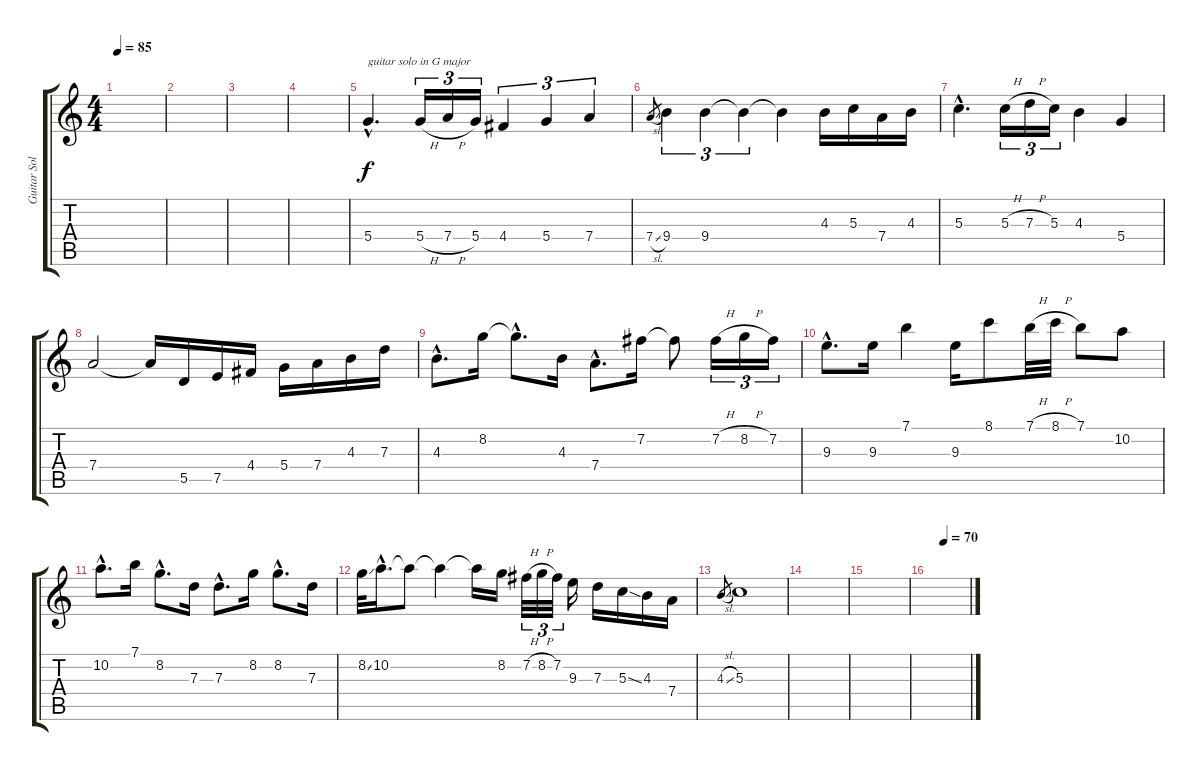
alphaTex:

\track ("Guitar Solo" "Guitar Sol") {instrument acousticguitarnylon}
\staff {score tabs}
\tuning (E4 B3 G3 D3 A2 E2) {hide}
\ts (4 4)
\tempo 85
\clef g2
\ks c
|
|
|
|
5.4{hac}.4{d txt "guitar solo in G major"} 5.4{h}.16{tu (3 2)} 7.4{h}.16{tu (3 2)} 5.4.16{tu (3 2)} 4.4.4{tu (3 2)} 5.4.4{tu (3 2)} 7.4.4{tu (3 2)} |
7.4{sl}.8{gr} 9.4.4{tu (3 2)} 9.4.4{tu (3 2)} 9.4{t}.4{tu (3 2)} 9.4{t}.4 4.3.16 5.3.16 7.4.16 4.3.16 |
5.3{hac}.4{d} 5.3{h}.16{tu (3 2)} 7.3{h}.16{tu (3 2)} 5.3.16{tu (3 2)} 4.3.4 5.4.4 |
7.4.2 7.4{t}.16 5.5.16 7.5.16 4.4.16 5.4.16 7.4.16 4.3.16 7.3.16 |
4.3{hac}.8{d} 8.2.16 8.2{hac t}.8{d} 4.3.16 7.4{hac}.8{d} 7.2.16 7.2{t}.8 7.2{h}.16{tu (3 2)} 8.2{h}.16{tu (3 2)} 7.2.16{tu (3 2)} |
9.3{hac}.8{d} 9.3.16 7.1.4 9.3.16 8.1.8 7.1{h}.32 8.1{h}.32 7.1.8 10.2.8 |
10.2{hac}.8{d} 7.1.16 8.2{hac}.8{d} 7.3.16 7.3{hac}.8{d} 8.2.16 8.2{hac}.8{d} 7.3.16 |
8.2{ss}.32 10.2{hac}.16{d} 10.2{t}.8 10.2{t}.4 10.2{t}.16 8.2.16 7.2{h}.32{tu (3 2)} 8.2{h}.32{tu (3 2)} 7.2.32{tu (3 2)} 9.3.16 7.3.16 5.3{ss}.16 4.3.16 7.4.16 |
4.3{sl}.8{gr} 5.3.1 |
|
|
\tempo (70 0.375)
